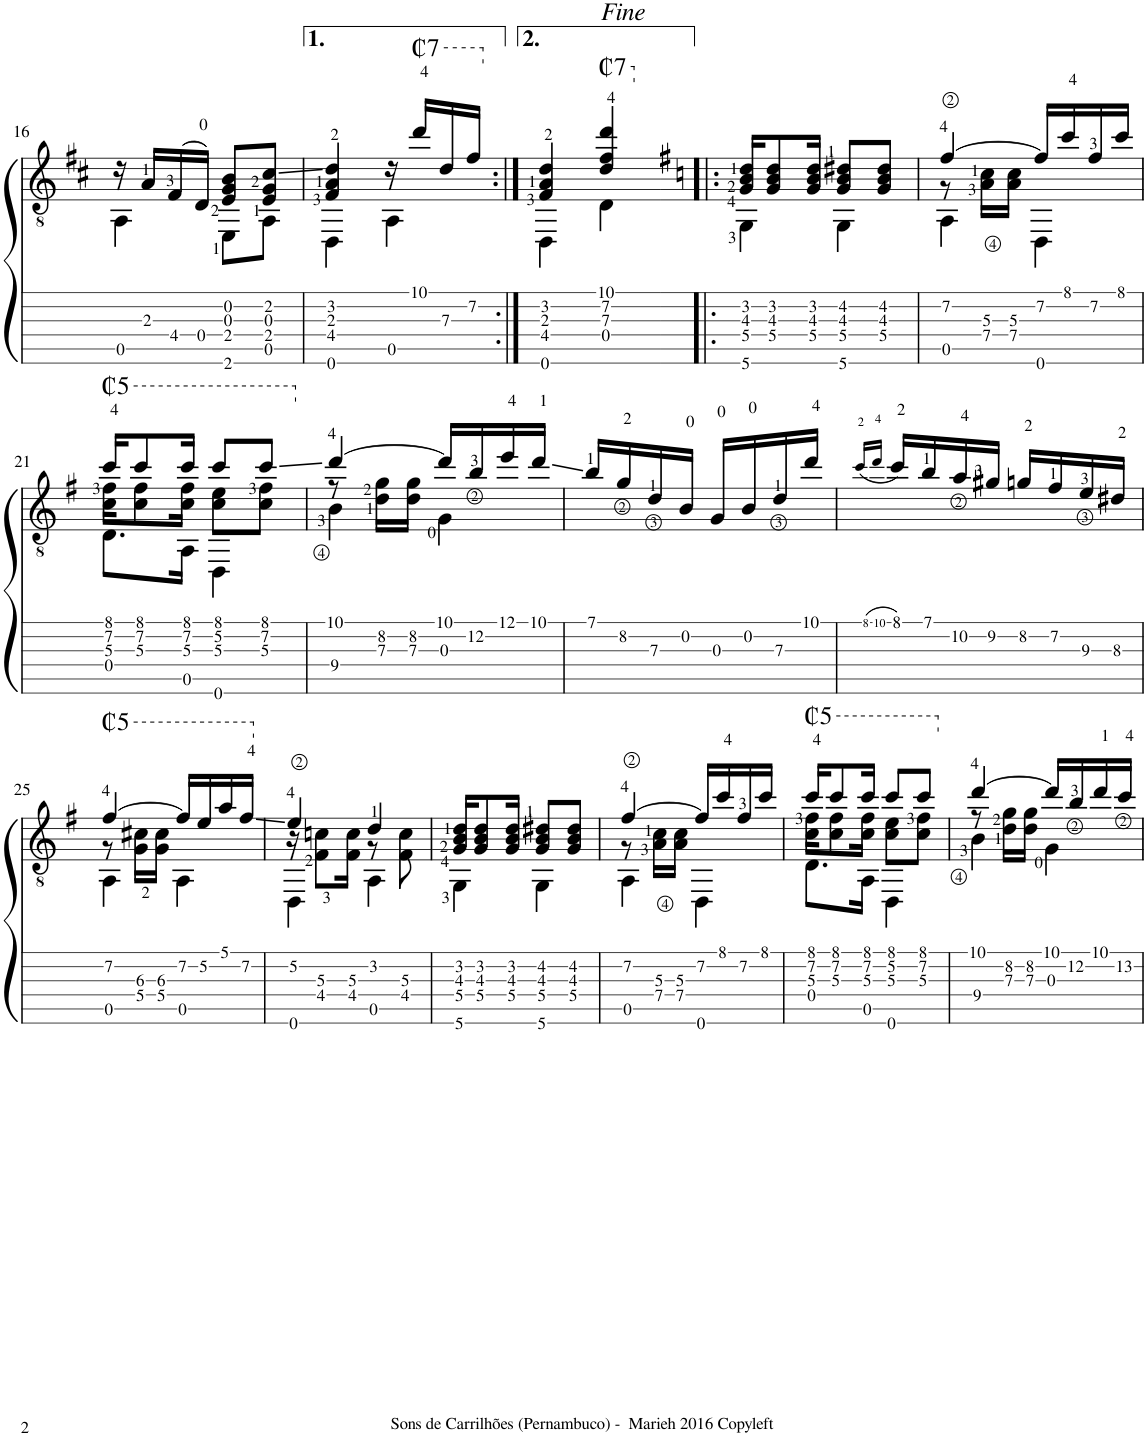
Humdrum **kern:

**kern	**kern
*part2	*part1
*staff2	*staff1
*I"Guitare classique [Tablature]	*I"Guitare classique
!!LO:PB:g=z
*	*clefGv2
*k[f#c#]	*k[f#c#]
*M2/4	*M2/4
=16	=16
*^	*^
16r	4AA	16r	4AA\
16ALL	.	16A/LL	.
16F#	.	(16F#/	.
16DJJ	.	16D/JJ)	.
8E\ 8G\ 8B\L	8EEL	8E/ 8G/ 8B/L	8EE\L
8E\ 8G\ 8c#\J	8AAJ	8E/ 8G/ 8c#/J	8AA\J
=17	=17	=17	=17
4F# 4A 4d	4DD	4F#/ 4A/ 4d/	4DD\
16r	4AA	16r	4AA\
!	!	!LO:TX:a:t=₵7	!
16ddLL	.	16dd/LL	.
16d	.	16d/	.
16f#JJ	.	16f#/JJ	.
=18:|!	=18:|!	=18:|!	=18:|!
4F# 4A 4d	4DD	4F#/ 4A/ 4d/	4DD\
!	!	!LO:TX:a:t=₵7	!
4d 4f# 4dd	4D	4d/ 4f#/ 4dd/	4D\
=19!|:	=19!|:	=19!|:	=19!|:
*k[f#]	*	*k[f#]	*
16G\ 16B\ 16d\KL	4GG	16G/ 16B/ 16d/KL	4GG\
8G\ 8B\ 8d\	.	8G/ 8B/ 8d/	.
16G\ 16B\ 16d\Jk	.	16G/ 16B/ 16d/Jk	.
8G\ 8B\ 8d#X\L	4GG	8G/ 8B/ 8d#X/L	4GG\
8G\ 8B\ 8d#\J	.	8G/ 8B/ 8d#/J	.
=20	=20	=20	=20
*	*^	*	*^
[4f#	8r	4AA	[4f#/	8r	4AA\
.	16A\ 16c\LL	.	.	16A\< 16c\<LL	.
.	16A\ 16c\JJ	.	.	16A\ 16c\JJ	.
16f#LL]	4ryy	4DD	16f#/LL]	4ryy	4DD\
16ccJ	.	.	16cc/	.	.
16f#L	.	.	16f#/	.	.
16ccJJ	.	.	16cc/JJ	.	.
!!LO:LB:g=z	!!	!!
=21	=21	=21	=21	=21	=21
!	!	!	!LO:TX:a:t=₵5	!	!
16ccKL	16c\ 16f#\KL	8.DL	16cc/KL	16c\ 16f#\KL	8.D\L
8cc	8c\ 8f#\	.	8cc/	8c\ 8f#\	.
16ccJk	16c\ 16f#\Jk	16AAJk	16cc/Jk	16c\ 16f#\Jk	16AA\Jk
8ccL	8c\ 8e\L	4DD	8cc/L	8c\ 8e\L	4DD\
8ccJ	8c\ 8f#\J	.	8cc/J	8c\ 8f#\J	.
=22	=22	=22	=22	=22	=22
[4dd	8r	4B	[4dd/	8r	4B<\
.	16d\ 16g\LL	.	.	16d\ 16g\LL	.
.	16d\ 16g\JJ	.	.	16d\ 16g\JJ	.
16ddLL]	4ryy	4G	16dd/LL]	4ryy	4G\
16bJ	.	.	16b/	.	.
16eeL	.	.	16ee/	.	.
16ddJJ	.	.	16dd/JJ	.	.
*v	*v	*v	*	*	*
*	*v	*v	*v
=23	=23
16bLL	16b/LL
16gJ	16g/
16dL	16d/
16BJJ	16B/JJ
16GLL	16G/LL
16BJ	16B/
16dL	16d/
16ddJJ	16dd/JJ
=24	=24
(qcc	(16qcc/LL
qdd	16qdd/JJ
16ccLL)	16cc/LL)
16bJ	16b/
16aL	16a/
16g#XJJ	16g#X/JJ
16gnLL	16gn/LL
16f#J	16f#/
16eL	16e/
16d#XJJ	16d#X/JJ
!!LO:LB:g=z
=25	=25
*^	*^
*	*^	*	*^
!	!	!	!LO:TX:a:t=₵5	!	!
[4f#	8r	4AA	[4f#/	8r	4AA\
.	16G\ 16c#X\LL	.	.	16G\ 16c#X\LL	.
.	16G\ 16c#\JJ	.	.	16G\ 16c#\JJ	.
16f#LL]	4ryy	4AA	16f#/LL]	4ryy	4AA\
16eJ	.	.	16e/	.	.
16aL	.	.	16a/	.	.
16f#JJ	.	.	16f#/JJ	.	.
=26	=26	=26	=26	=26	=26
4e	16r	4DD	4e/	16r	4DD\
.	8F#\ 8cn\L	.	.	8F#\ 8cn\L	.
.	16F#\ 16c\Jk	.	.	16F#\ 16c\Jk	.
4d	8r	4AA	4d/	8r	4AA\
.	8F# 8c	.	.	8F#\ 8c\	.
*	*v	*v	*	*	*
*	*	*	*v	*v
=27	=27	=27	=27
16G\ 16B\ 16d\KL	4GG	16G/ 16B/ 16d/KL	4GG\
8G\ 8B\ 8d\	.	8G/ 8B/ 8d/	.
16G\ 16B\ 16d\Jk	.	16G/ 16B/ 16d/Jk	.
8G\ 8B\ 8d#X\L	4GG	8G/ 8B/ 8d#X/L	4GG\
8G\ 8B\ 8d#\J	.	8G/ 8B/ 8d#/J	.
=28	=28	=28	=28
*	*^	*	*^
[4f#	8r	4AA	[4f#/	8r	4AA\
.	16A\ 16c\LL	.	.	16A\< 16c\<LL	.
.	16A\ 16c\JJ	.	.	16A\ 16c\JJ	.
16f#LL]	4ryy	4DD	16f#/LL]	4ryy	4DD\
16ccJ	.	.	16cc/	.	.
16f#L	.	.	16f#/	.	.
16ccJJ	.	.	16cc/JJ	.	.
=29	=29	=29	=29	=29	=29
!	!	!	!LO:TX:a:t=₵5	!	!
16ccKL	16c\ 16f#\KL	8.DL	16cc/KL	16c\ 16f#\KL	8.D\L
8cc	8c\ 8f#\	.	8cc/	8c\ 8f#\	.
16ccJk	16c\ 16f#\Jk	16AAJk	16cc/Jk	16c\ 16f#\Jk	16AA\Jk
8ccL	8c\ 8e\L	4DD	8cc/L	8c\ 8e\L	4DD\
8ccJ	8c\ 8f#\J	.	8cc/J	8c\ 8f#\J	.
=30	=30	=30	=30	=30	=30
[4dd	8r	4B	[4dd/	8r	4B\
.	16d\ 16g\LL	.	.	16d\ 16g\LL	.
.	16d\ 16g\JJ	.	.	16d\ 16g\JJ	.
16ddLL]	4ryy	4G	16dd/LL]	4ryy	4G\
16bJ	.	.	16b/	.	.
16ddL	.	.	16dd/	.	.
16ccJJ	.	.	16cc/JJ	.	.
*v	*v	*v	*	*	*
*	*v	*v	*v
=	=
*-	*-
